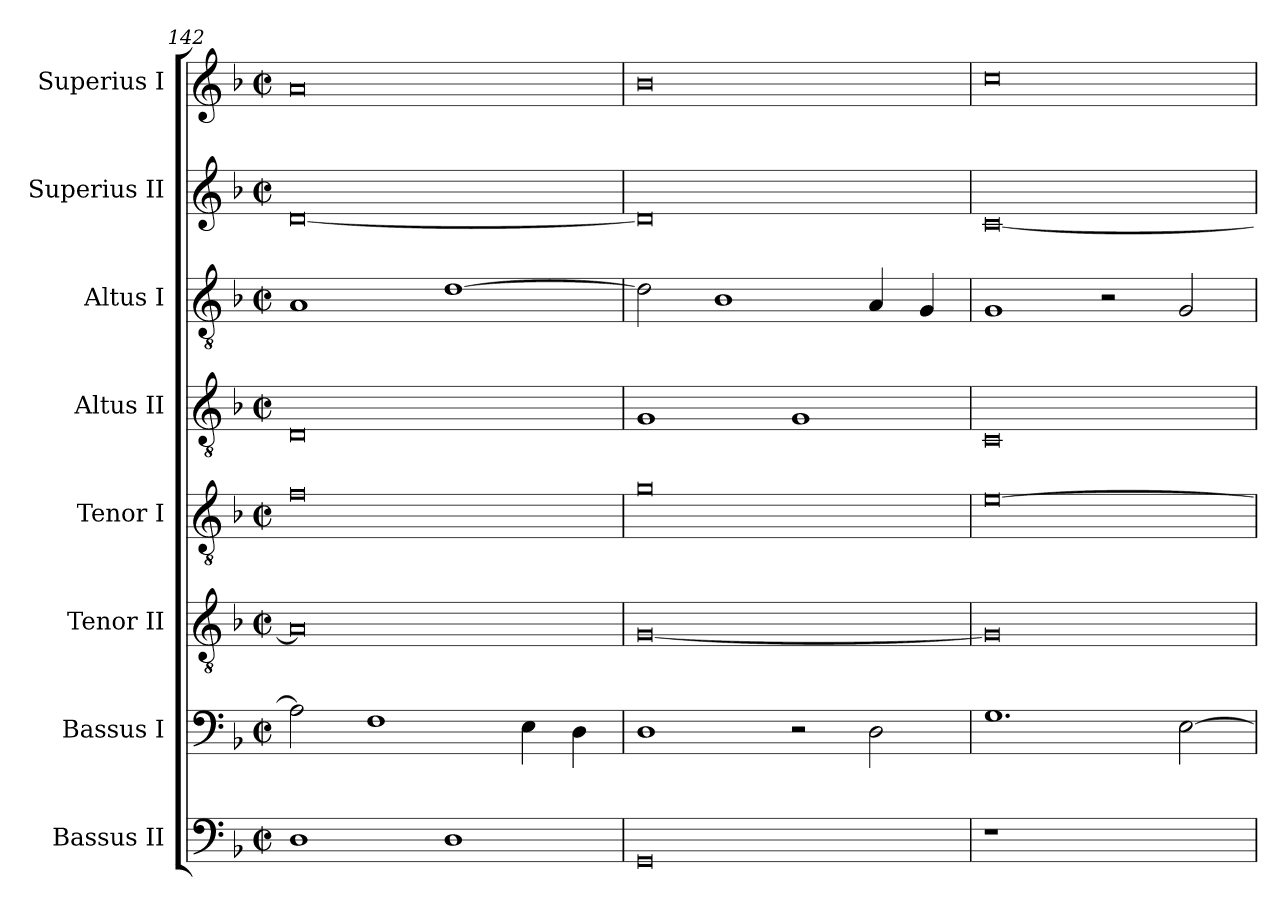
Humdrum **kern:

**kern	**kern	**kern	**kern	**kern	**kern	**kern	**kern
*part8	*part7	*part6	*part5	*part4	*part3	*part2	*part1
*staff8	*staff7	*staff6	*staff5	*staff4	*staff3	*staff2	*staff1
*I"Bassus II	*I"Bassus I	*I"Tenor II	*I"Tenor I	*I"Altus II	*I"Altus I	*I"Superius II	*I"Superius I
*I'B.s.	*	*	*	*I'A.s.	*	*I'S.s.	*I'S.p.
*clefF4	*clefF4	*clefGv2	*clefGv2	*clefGv2	*clefGv2	*clefG2	*clefG2
*	*	*ITrd7c12	*ITrd7c12	*ITrd7c12	*ITrd7c12	*	*
*k[b-]	*k[b-]	*k[b-]	*k[b-]	*k[b-]	*k[b-]	*k[b-]	*k[b-]
*F:	*F:	*F:	*F:	*F:	*F:	*F:	*F:
*M2/2	*M2/2	*M2/2	*M2/2	*M2/2	*M2/2	*M2/2	*M2/2
*met(c|)	*met(c|)	*met(c|)	*met(c|)	*met(c|)	*met(c|)	*met(c|)	*met(c|)
=142	=142	=142	=142	=142	=142	=142	=142
1Di	2Ai\]	0AAi]	0Fi	0DDi	1AAi	[<0di	0ai
.	1Fi	.	.	.	.	.	.
1Di	.	.	.	.	[>1Di	.	.
.	4Ei\	.	.	.	.	.	.
.	4Di\	.	.	.	.	.	.
=143	=143	=143	=143	=143	=143	=143	=143
0GGi	1Di	[<0GGi	0Gi	1GGi	2Di\]	0di]	0b-i
.	.	.	.	.	1BB-i	.	.
.	2r	.	.	1GGi	.	.	.
.	2Di\	.	.	.	4AAi/	.	.
.	.	.	.	.	4GGi/	.	.
=144	=144	=144	=144	=144	=144	=144	=144
!LO:N:vis=1	!	!	!	!	!	!	!
1r	1.Gi	0GGi]	[>0Ei	0CCi	1GGi	[<0ci	0cci
1ryy	.	.	.	.	2r	.	.
.	[>2Ei\	.	.	.	2GGi/	.	.
=	=	=	=	=	=	=	=
*-	*-	*-	*-	*-	*-	*-	*-
